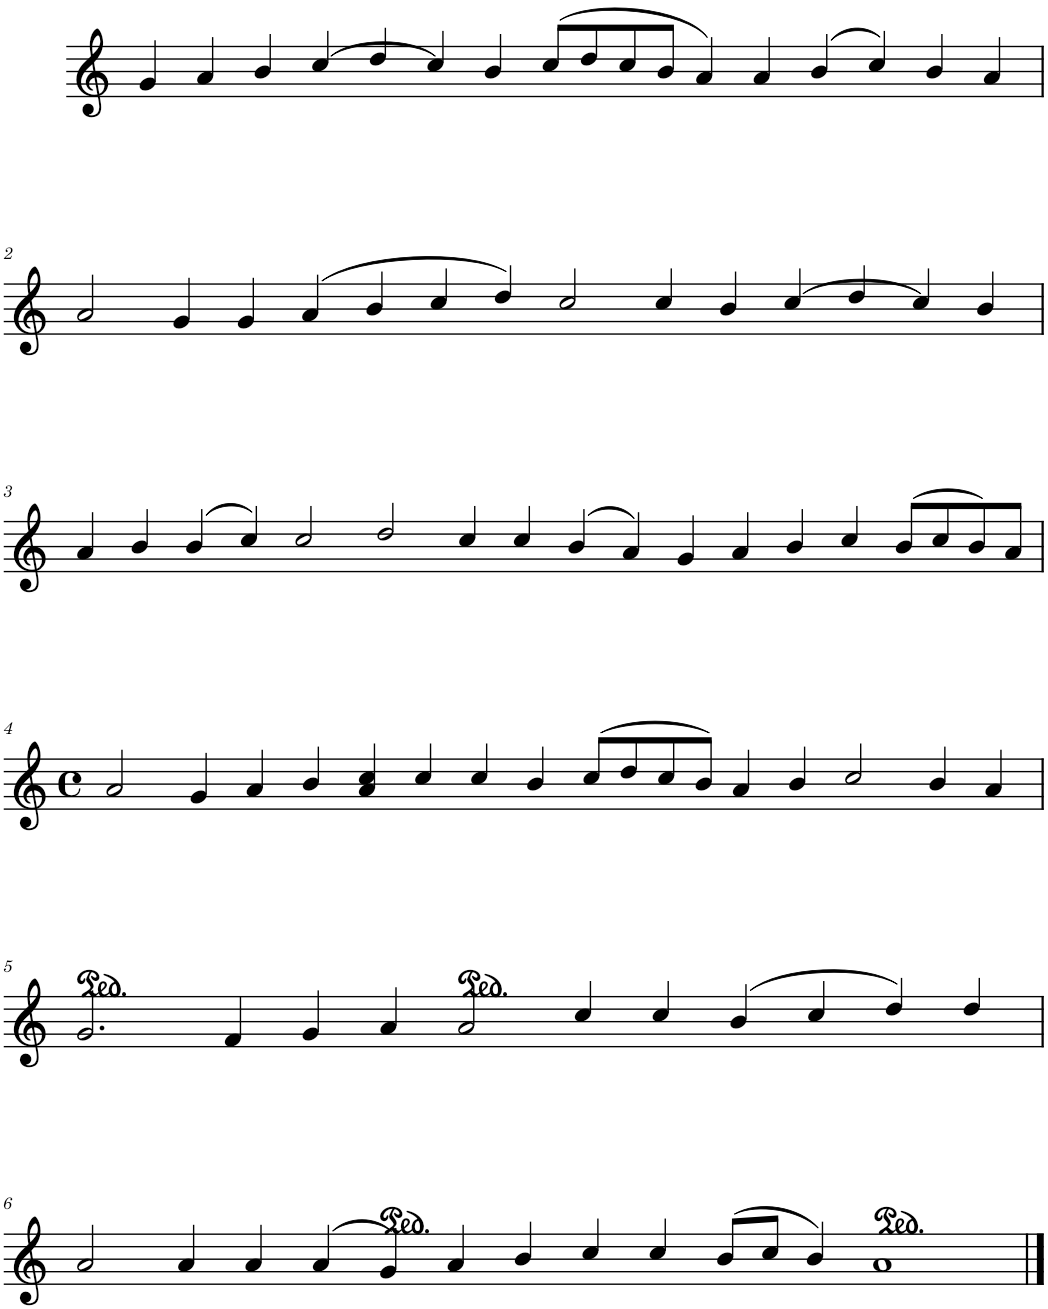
**kern
*part1
*staff1
*I"Voice
*I'V
*clefG2
*k[]
=1
4g/
4a/
4b/
[>4cc/
4dd/
4cc/]
4b/
(>8cc/L
8dd/
8cc/
8b/J
4a/)
4a/
(>4b/
4cc/)
4b/
4a/
!!LO:LB:g=z
=2
2a/
4g/
4g/
(>4a/
4b/
4cc/
4dd/)
2cc/
4cc/
4b/
[>4cc/
4dd/
4cc/]
4b/
!!LO:LB:g=z
=3
4a/
4b/
(>4b/
4cc/)
2cc/
2dd/
4cc/
4cc/
(>4b/
4a/)
4g/
4a/
4b/
4cc/
(>8b/L
8cc/
8b/)
8a/J
!!LO:LB:g=z
=4
*M4/4
*met(c)
2a/
4g/
4a/
4b/
4a/ 4cc/
4cc/
4cc/
4b/
(>8cc/L
8dd/
8cc/
8b/J)
4a/
4b/
2cc/
4b/
4a/
!!LO:LB:g=z
=5
2.g/
4f/
4g/
4a/
2a/
4cc/
4cc/
(>4b/
4cc/
4dd/)
4dd/
!!LO:LB:g=z
=6
2a/
4a/
4a/
(>4a/
4g/)
4a/
4b/
4cc/
4cc/
(>8b/L
8cc/J
4b/)
1a
==
*-
